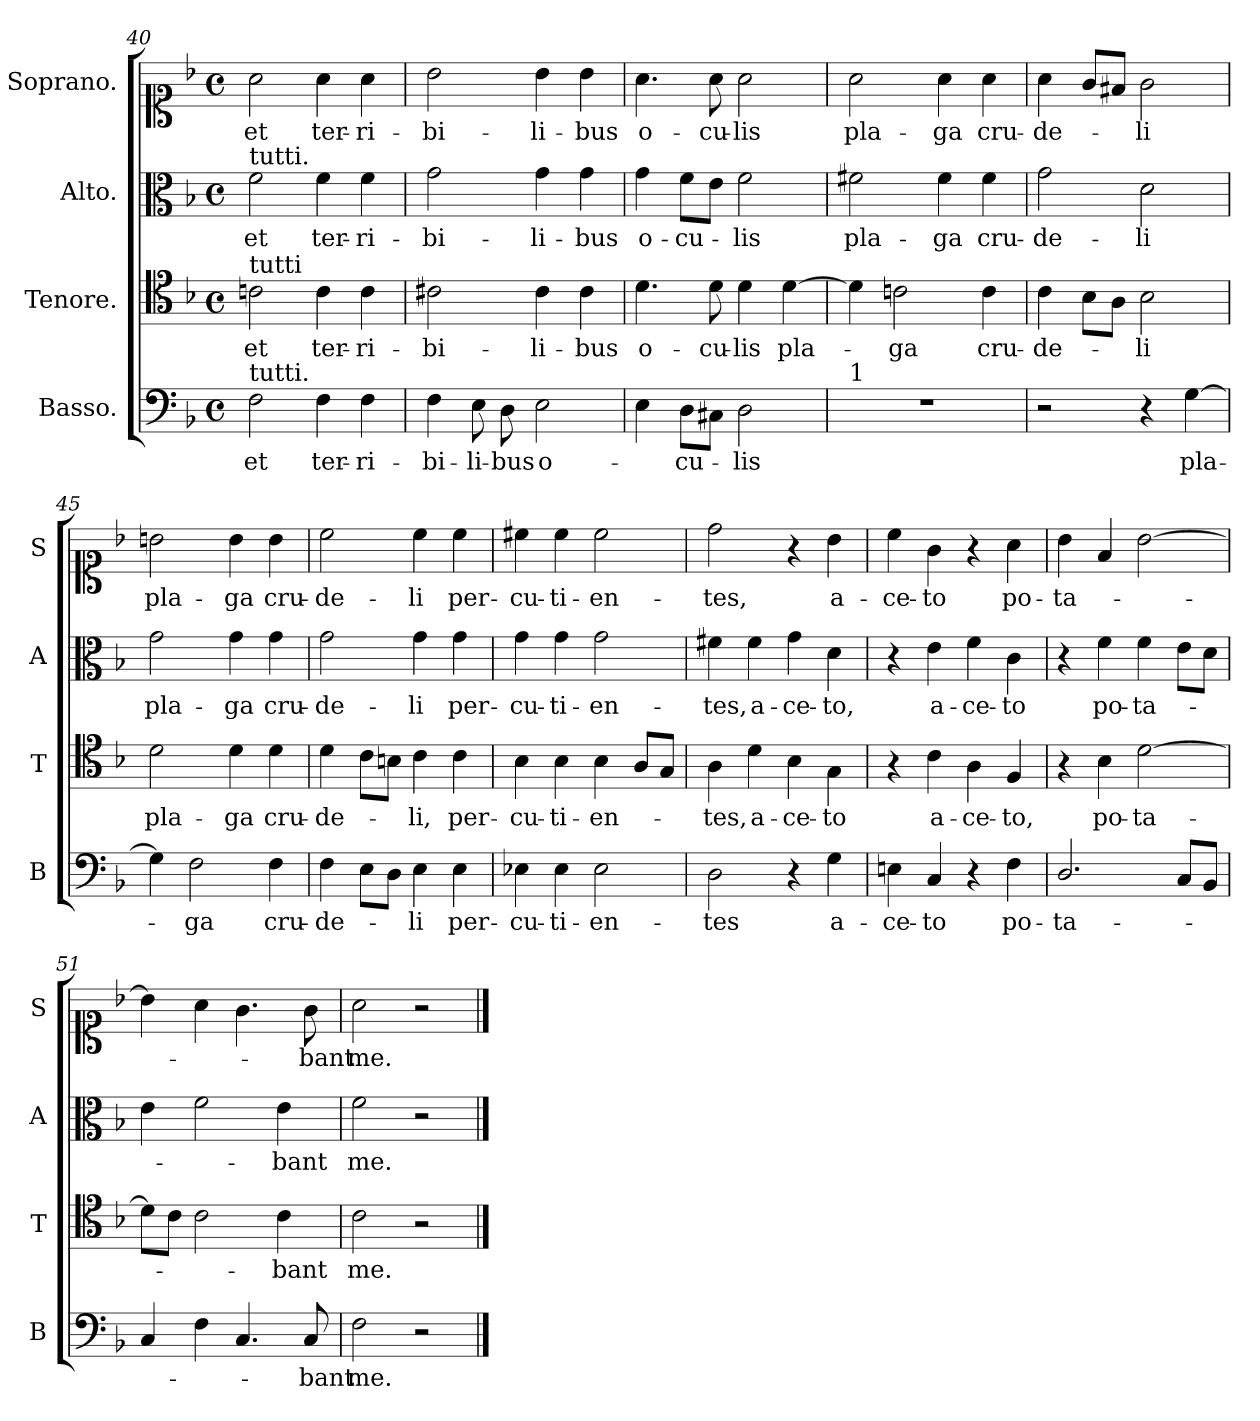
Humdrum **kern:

**kern	**text	**dynam	**kern	**text	**dynam	**kern	**text	**kern	**text
*part4	*part4	*part4	*part3	*part3	*part3	*part2	*part2	*part1	*part1
*staff4	*staff4	*staff4	*staff3	*staff3	*staff3	*staff2	*staff2	*staff1	*staff1
*I"Basso.	*	*	*I"Tenore.	*	*	*I"Alto.	*	*I"Soprano.	*
*I'B	*	*	*I'T	*	*	*I'A	*	*I'S	*
*clefF4	*	*	*clefC4	*	*	*clefC3	*	*clefC1	*
*k[b-]	*	*	*k[b-]	*	*	*k[b-]	*	*k[b-]	*
*F:	*	*	*F:	*	*	*F:	*	*F:	*
*M4/4	*	*	*M4/4	*	*	*M4/4	*	*M4/4	*
*met(c)	*	*	*met(c)	*	*	*met(c)	*	*met(c)	*
=40	=40	=40	=40	=40	=40	=40	=40	=40	=40
!	!	!	!	!	!	!LO:TX:a:t=tutti.	!	!	!
!	!	!	!LO:TX:a:t=tutti	!	!	!	!	!	!
!LO:TX:a:t=tutti.	!	!	!	!	!	!	!	!	!
!	!	!LO:DY:b:rj	!	!	!LO:DY:b:rj	!	!	!	!
2F\	et	for.	2cn\	et	fr	2f\	et	2a\	et
4F\	ter-	.	4c\	ter-	.	4f\	ter-	4a\	ter-
4F\	-ri-	.	4c\	-ri-	.	4f\	-ri-	4a\	-ri-
=41	=41	=41	=41	=41	=41	=41	=41	=41	=41
4F\	-bi-	.	2c#X\	-bi-	.	2g\	-bi-	2b-\	-bi-
8E\	-li-	.	.	.	.	.	.	.	.
8D\	-bus	.	.	.	.	.	.	.	.
2E\	o-	.	4c#\	-li-	.	4g\	-li-	4b-\	-li-
.	.	.	4c#\	-bus	.	4g\	-bus	4b-\	-bus
=42	=42	=42	=42	=42	=42	=42	=42	=42	=42
4E\	.	.	4.d\	o-	.	4g\	o-	4.a\	o-
8D\L	-cu-	.	.	.	.	8f\L	-cu-	.	.
8C#X\J	.	.	8d\	-cu-	.	8e\J	.	8a\	-cu-
2D\	-lis	.	4d\	-lis	.	2f\	-lis	2a\	-lis
.	.	.	[4d\	pla-	.	.	.	.	.
=43	=43	=43	=43	=43	=43	=43	=43	=43	=43
!LO:TX:a:t=1	!	!	!	!	!	!	!	!	!
1r	.	.	4d\]	.	.	2f#X\	pla-	2a\	pla-
.	.	.	2cn\	-ga	.	.	.	.	.
.	.	.	.	.	.	4f#\	-ga	4a\	-ga
.	.	.	4c\	cru-	.	4f#\	cru-	4a\	cru-
=44	=44	=44	=44	=44	=44	=44	=44	=44	=44
2r	.	.	4c\	-de-	.	2g\	-de-	4a\	-de-
.	.	.	8B-\L	.	.	.	.	8g/L	.
.	.	.	8A\J	.	.	.	.	8f#X/J	.
4r	.	.	2B-\	-li	.	2d\	-li	2g\	-li
[4G\	pla-	.	.	.	.	.	.	.	.
=45	=45	=45	=45	=45	=45	=45	=45	=45	=45
4G\]	.	.	2d\	pla-	.	2g\	pla-	2bn\	pla-
2F\	-ga	.	.	.	.	.	.	.	.
.	.	.	4d\	-ga	.	4g\	-ga	4b\	-ga
4F\	cru-	.	4d\	cru-	.	4g\	cru-	4b\	cru-
=46	=46	=46	=46	=46	=46	=46	=46	=46	=46
4F\	-de-	.	4d\	-de-	.	2g\	-de-	2cc\	-de-
8E\L	.	.	8c\L	.	.	.	.	.	.
8D\J	.	.	8Bn\J	.	.	.	.	.	.
4E\	-li	.	4c\	-li,	.	4g\	-li	4cc\	-li
4E\	per-	.	4c\	per-	.	4g\	per-	4cc\	per-
=47	=47	=47	=47	=47	=47	=47	=47	=47	=47
4E-X\	-cu-	.	4B-\	-cu-	.	4g\	-cu-	4cc#X\	-cu-
4E-\	-ti-	.	4B-\	-ti-	.	4g\	-ti-	4cc#\	-ti-
2E-\	-en-	.	4B-\	-en-	.	2g\	-en-	2cc#\	-en-
.	.	.	8A/L	.	.	.	.	.	.
.	.	.	8G/J	.	.	.	.	.	.
=48	=48	=48	=48	=48	=48	=48	=48	=48	=48
2D\	-tes	.	4A\	-tes,	.	4f#X\	-tes,	2dd\	-tes,
.	.	.	4d\	a-	.	4f#\	a-	.	.
4r	.	.	4B-\	-ce-	.	4g\	-ce-	4r	.
4G\	a-	.	4G\	-to	.	4d\	-to,	4b-\	a-
=49	=49	=49	=49	=49	=49	=49	=49	=49	=49
4En\	-ce-	.	4r	.	.	4r	.	4cc\	-ce-
4C/	-to	.	4c\	a-	.	4e\	a-	4g\	-to
4r	.	.	4A\	-ce-	.	4f\	-ce-	4r	.
4F\	po-	.	4F/	-to,	.	4c\	-to	4a\	po-
=50	=50	=50	=50	=50	=50	=50	=50	=50	=50
2.D/	-ta-	.	4r	.	.	4r	.	4b-\	-ta-
.	.	.	4B-\	po-	.	4f\	po-	4f/	.
.	.	.	[2d\	-ta-	.	4f\	-ta-	[2b-\	.
8C/L	.	.	.	.	.	8e\L	.	.	.
8BB-/J	.	.	.	.	.	8d\J	.	.	.
=51	=51	=51	=51	=51	=51	=51	=51	=51	=51
4C/	.	.	8d\L]	.	.	4e\	.	4b-\]	.
.	.	.	8c\J	.	.	.	.	.	.
4F\	.	.	2c\	.	.	2f\	.	4a\	.
4.C/	.	.	.	.	.	.	.	4.g\	.
.	.	.	4c\	-bant	.	4e\	-bant	.	.
8C/	-bant	.	.	.	.	.	.	8g\	-bant
=52	=52	=52	=52	=52	=52	=52	=52	=52	=52
2F\	me.	.	2c\	me.	.	2f\	me.	2a\	me.
2r	.	.	2r	.	.	2r	.	2r	.
==	==	==	==	==	==	==	==	==	==
*-	*-	*-	*-	*-	*-	*-	*-	*-	*-
